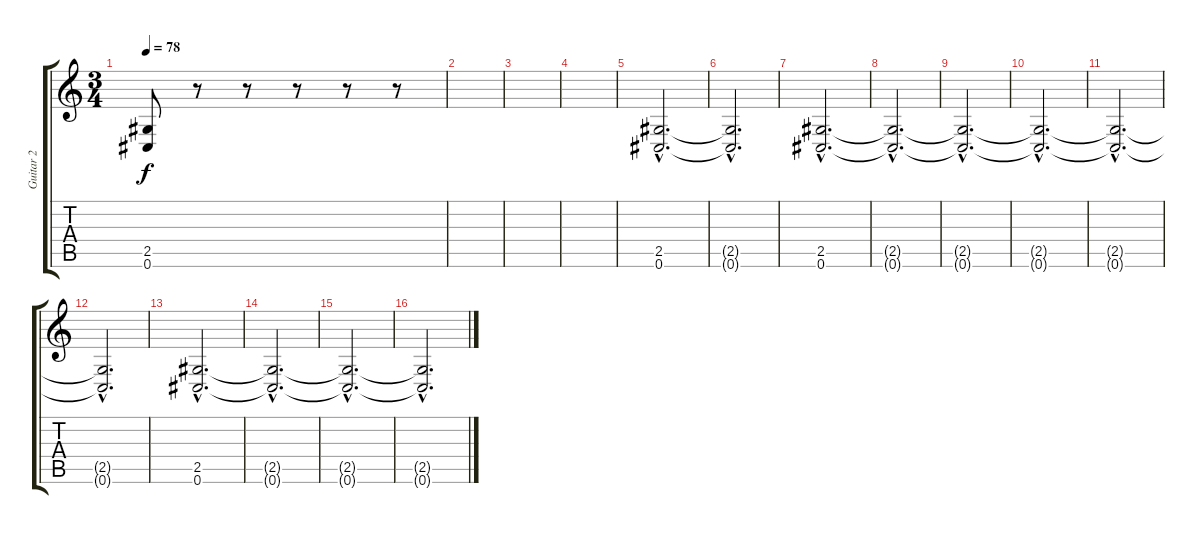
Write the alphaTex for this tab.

\track ("Guitar 2" "Guitar 2") {instrument distortionguitar}
\staff {score tabs}
\tuning (Db4 Ab3 E3 B2 Gb2 Db2) {hide}
\ts (3 4)
\tempo 78
\clef g2
\ks c
(2.5 0.6).8{dy f} r.8 r.8 r.8 r.8 r.8 |
|
|
|
(2.5{hac} 0.6{hac}).2{d} |
(2.5{hac t} 0.6{hac t}).2{d} |
(2.5{hac} 0.6{hac}).2{d} |
(2.5{hac t} 0.6{hac t}).2{d} |
(2.5{hac t} 0.6{hac t}).2{d} |
(2.5{hac t} 0.6{hac t}).2{d} |
(2.5{hac t} 0.6{hac t}).2{d} |
(2.5{hac t} 0.6{hac t}).2{d} |
(2.5{hac} 0.6{hac}).2{d} |
(2.5{hac t} 0.6{hac t}).2{d} |
(2.5{hac t} 0.6{hac t}).2{d volume 10} |
(2.5{hac t} 0.6{hac t}).2{d volume 8}
